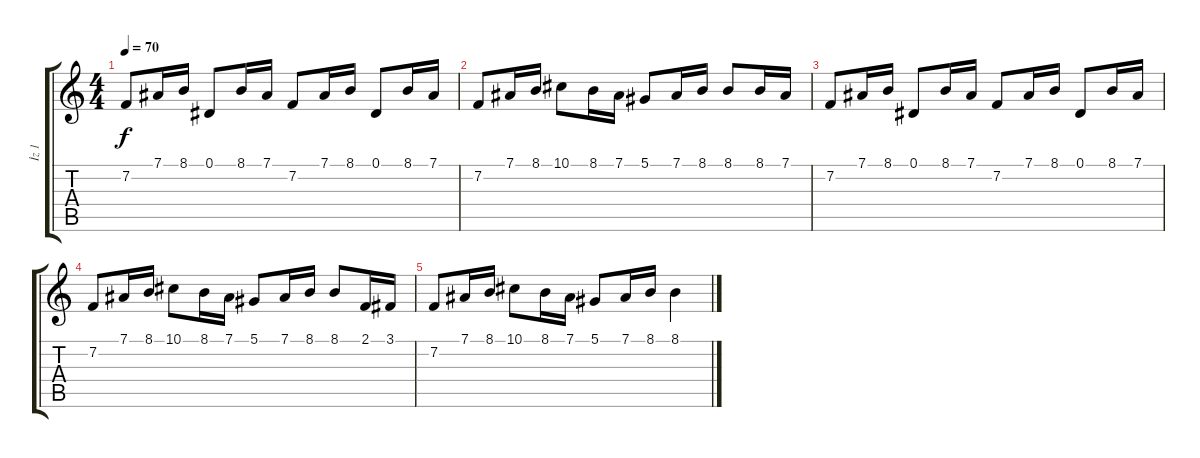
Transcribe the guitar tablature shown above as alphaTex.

\track ("İz 1" "İz 1") {instrument acousticgrandpiano}
\staff {score tabs}
\tuning (Eb4 Bb3 Gb3 Db3 Ab2 Eb2) {hide}
\ts (4 4)
\tempo 70
\clef g2
\ks c
7.2.8{dy f} 7.1.16 8.1.16 0.1.8 8.1.16 7.1.16 7.2.8 7.1.16 8.1.16 0.1.8 8.1.16 7.1.16 |
7.2.8{volume 9} 7.1.16 8.1.16 10.1.8 8.1.16 7.1.16 5.1.8{volume 8} 7.1.16 8.1.16 8.1.8 8.1.16 7.1.16 |
7.2.8{volume 6} 7.1.16 8.1.16 0.1.8 8.1.16 7.1.16 7.2.8{volume 4} 7.1.16 8.1.16 0.1.8 8.1.16 7.1.16 |
7.2.8{volume 2} 7.1.16 8.1.16 10.1.8 8.1.16 7.1.16 5.1.8 7.1.16 8.1.16 8.1.8 2.1.16 3.1.16 |
7.2.8{volume 0} 7.1.16 8.1.16 10.1.8 8.1.16 7.1.16 5.1.8 7.1.16 8.1.16 8.1.4
